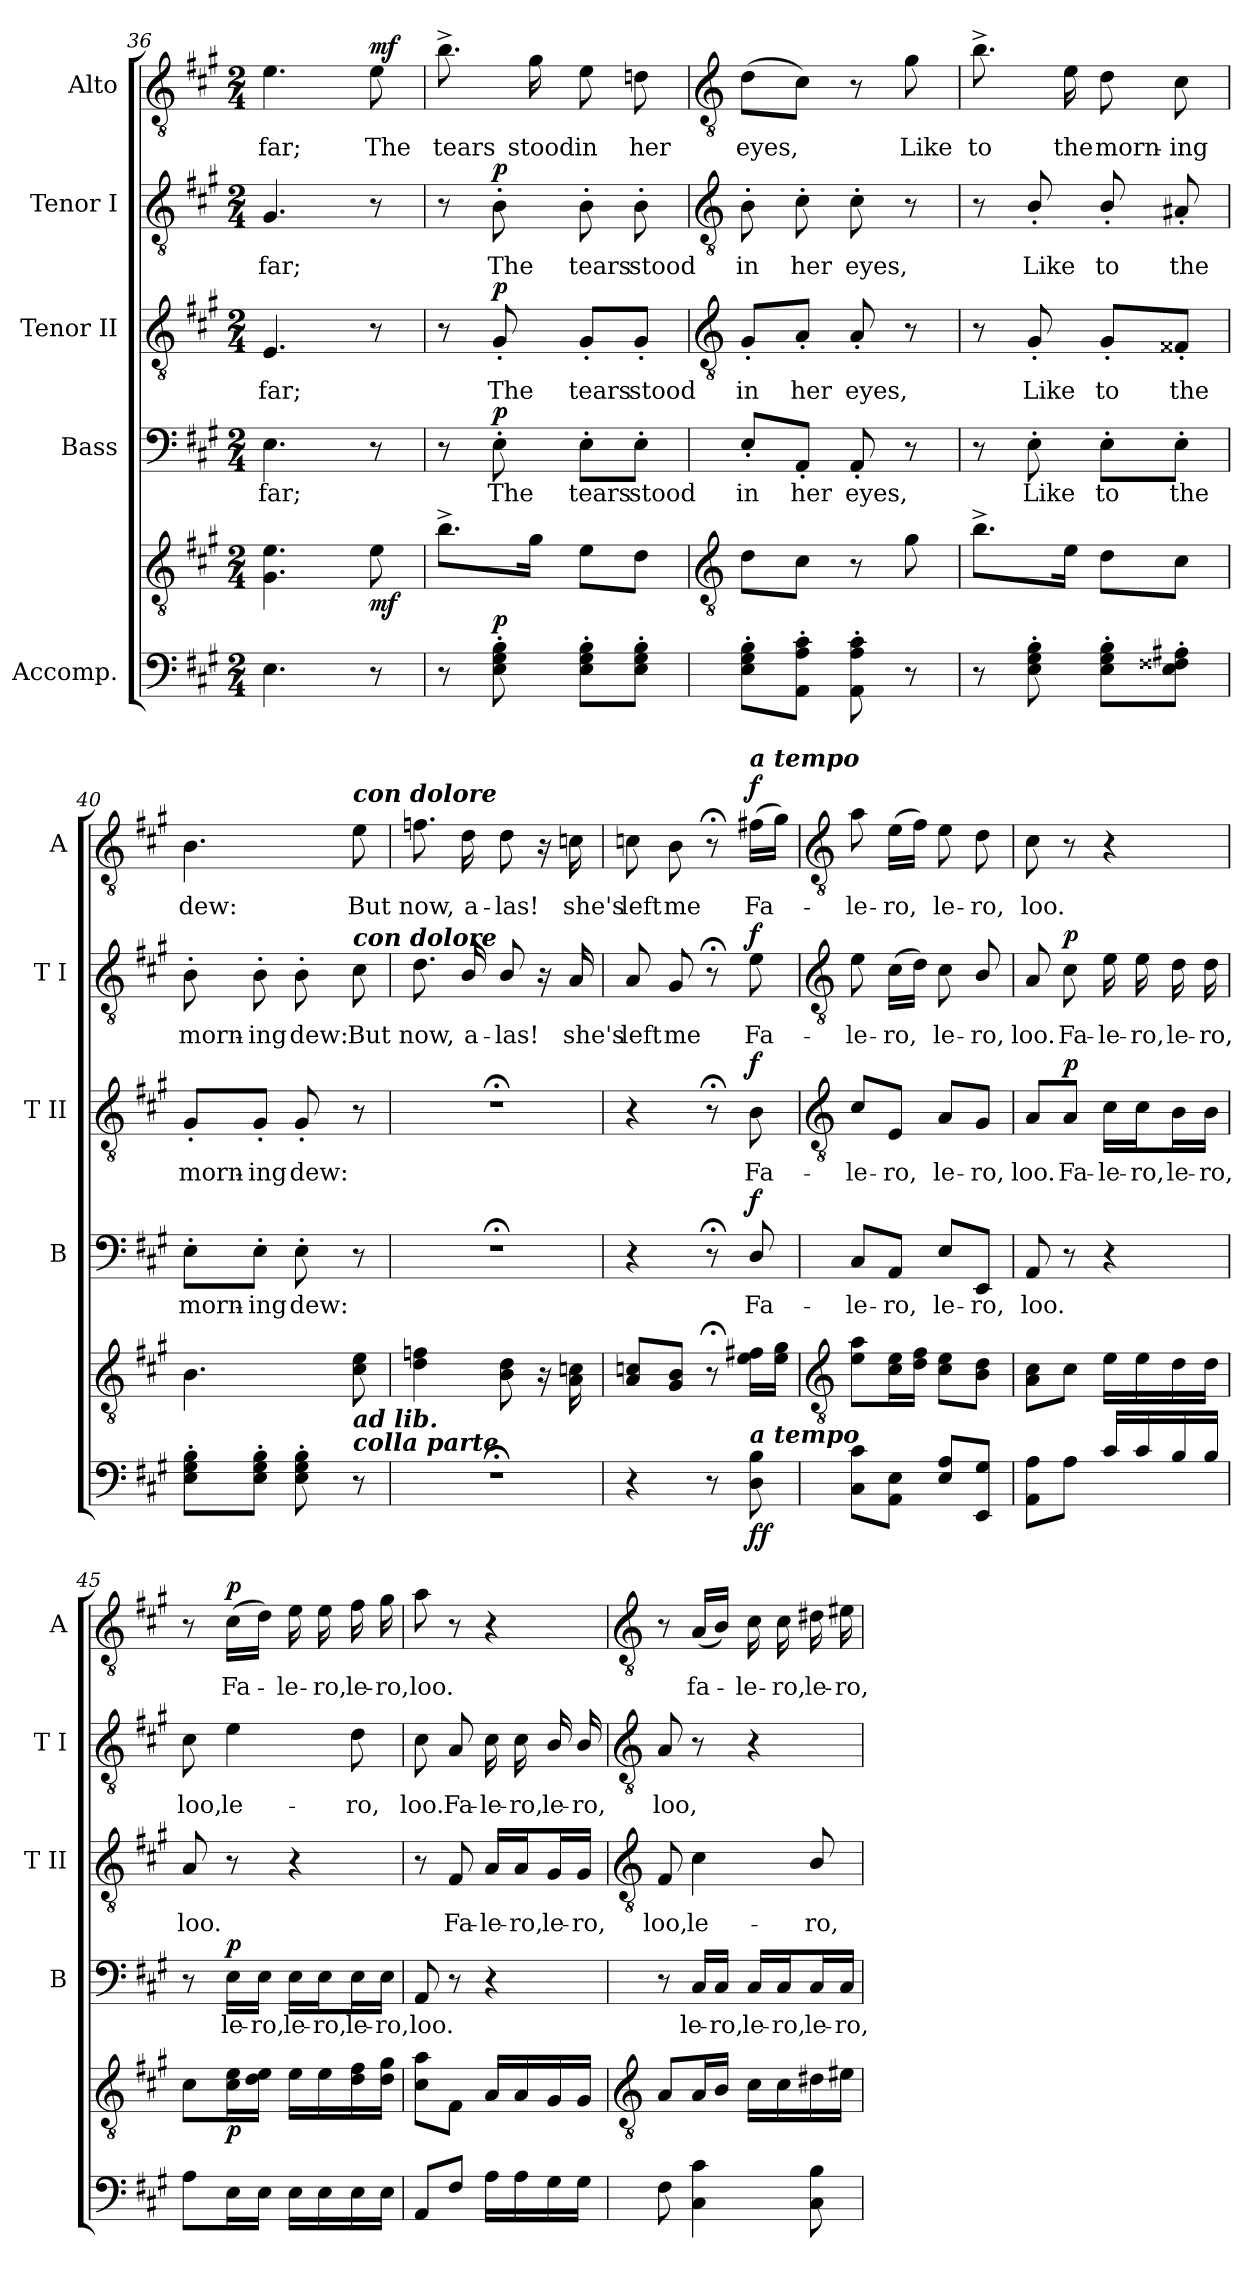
**kern	**kern	**dynam	**kern	**text	**dynam	**kern	**text	**dynam	**kern	**text	**dynam	**kern	**text	**dynam
*part5	*part5	*part5	*part4	*part4	*part4	*part3	*part3	*part3	*part2	*part2	*part2	*part1	*part1	*part1
*staff6	*staff5	*staff5/6	*staff4	*staff4	*staff4	*staff3	*staff3	*staff3	*staff2	*staff2	*staff2	*staff1	*staff1	*staff1
*I"Accomp.	*	*	*I"Bass	*	*	*I"Tenor II	*	*	*I"Tenor I	*	*	*I"Alto	*	*
*	*	*	*I'B	*	*	*I'T II	*	*	*I'T I	*	*	*I'A	*	*
*clefF4	*clefGv2	*	*clefF4	*	*	*clefGv2	*	*	*clefGv2	*	*	*clefGv2	*	*
*k[f#c#g#]	*k[f#c#g#]	*	*k[f#c#g#]	*	*	*k[f#c#g#]	*	*	*k[f#c#g#]	*	*	*k[f#c#g#]	*	*
*A:	*A:	*	*A:	*	*	*A:	*	*	*A:	*	*	*A:	*	*
*M2/4	*M2/4	*	*M2/4	*	*	*M2/4	*	*	*M2/4	*	*	*M2/4	*	*
=36	=36	=36	=36	=36	=36	=36	=36	=36	=36	=36	=36	=36	=36	=36
!	!	!	!	!LO:LY:b	!	!	!LO:LY:b	!	!	!LO:LY:b	!	!	!LO:LY:b	!
4.E	4.G# 4.e	.	4.E	far;	.	4.E	far;	.	4.G#	far;	.	4.e	far;	.
!	!	!LO:DY:b	!	!	!	!	!	!	!	!	!	!	!LO:LY:b	!LO:DY:b
8r	8e	mf	8r	.	.	8r	.	.	8r	.	.	8e	The	mf
=37	=37	=37	=37	=37	=37	=37	=37	=37	=37	=37	=37	=37	=37	=37
!	!	!	!	!	!	!	!	!	!	!	!	!	!LO:LY:b	!
8r	8.b^L	.	8r	.	.	8r	.	.	8r	.	.	8.b^	tears	.
!	!	!LO:DY:a=2	!	!LO:LY:b	!LO:DY:b	!	!LO:LY:b	!LO:DY:b	!	!LO:LY:b	!LO:DY:b	!	!	!
8E' 8G#' 8B'	.	p	8E'	The	p	8G#'	The	p	8B'	The	p	.	.	.
!	!	!	!	!	!	!	!	!	!	!	!	!	!LO:LY:b	!
.	16g#J	.	.	.	.	.	.	.	.	.	.	16g#	stood	.
!	!	!	!	!LO:LY:b	!	!	!LO:LY:b	!	!	!LO:LY:b	!	!	!LO:LY:b	!
8E' 8G#' 8B'L	8eL	.	8E'\L	tears	.	8G#'/L	tears	.	8B'	tears	.	8e	in	.
!	!	!	!	!LO:LY:b	!	!	!LO:LY:b	!	!	!LO:LY:b	!	!	!LO:LY:b	!
8E' 8G#' 8B'J	8dJ	.	8E'\J	stood	.	8G#'/J	stood	.	8B'	stood	.	8dn	her	.
!!LO:LB:g=z
=38	=38	=38	=38	=38	=38	=38	=38	=38	=38	=38	=38	=38	=38	=38
*	*clefGv2	*	*	*	*	*clefGv2	*	*	*clefGv2	*	*	*clefGv2	*	*
!	!	!	!	!LO:LY:b	!	!	!LO:LY:b	!	!	!LO:LY:b	!	!	!LO:LY:b	!
8E' 8G#' 8B'L	8dL	.	8E'/L	in	.	8G#'/L	in	.	8B'	in	.	(>8dL	eyes,	.
!	!	!	!	!LO:LY:b	!	!	!LO:LY:b	!	!	!LO:LY:b	!	!	!	!
8AA' 8A' 8c#'J	8c#J	.	8AA'/J	her	.	8A'/J	her	.	8c#'	her	.	8c#J)	.	.
!	!	!	!	!LO:LY:b	!	!	!LO:LY:b	!	!	!LO:LY:b	!	!	!	!
8AA' 8A' 8c#'	8r	.	8AA'	eyes,	.	8A'	eyes,	.	8c#'	eyes,	.	8r	.	.
!	!	!	!	!	!	!	!	!	!	!	!	!	!LO:LY:b	!
8r	8g#	.	8r	.	.	8r	.	.	8r	.	.	8g#	Like	.
=39	=39	=39	=39	=39	=39	=39	=39	=39	=39	=39	=39	=39	=39	=39
!	!	!	!	!	!	!	!	!	!	!	!	!	!LO:LY:b	!
8r	8.b^L	.	8r	.	.	8r	.	.	8r	.	.	8.b^	to	.
!	!	!	!	!LO:LY:b	!	!	!LO:LY:b	!	!	!LO:LY:b	!	!	!	!
8E' 8G#' 8B'	.	.	8E'	Like	.	8G#'	Like	.	8B'/	Like	.	.	.	.
!	!	!	!	!	!	!	!	!	!	!	!	!	!LO:LY:b	!
.	16eJ	.	.	.	.	.	.	.	.	.	.	16e	the	.
!	!	!	!	!LO:LY:b	!	!	!LO:LY:b	!	!	!LO:LY:b	!	!	!LO:LY:b	!
8E' 8G#' 8B'L	8dL	.	8E'\L	to	.	8G#'/L	to	.	8B'/	to	.	8d	morn-	.
!	!	!	!	!LO:LY:b	!	!	!LO:LY:b	!	!	!LO:LY:b	!	!	!LO:LY:b	!
8E' 8F##X' 8A#X'J	8c#J	.	8E'\J	the	.	8F##X'/J	the	.	8A#X'	the	.	8c#	-ing	.
=40	=40	=40	=40	=40	=40	=40	=40	=40	=40	=40	=40	=40	=40	=40
!	!	!	!	!LO:LY:b	!	!	!LO:LY:b	!	!	!LO:LY:b	!	!	!LO:LY:b	!
8E' 8G#' 8B'L	4.B	.	8E'\L	morn-	.	8G#'/L	morn-	.	8B'	morn-	.	4.B	dew:	.
!	!	!	!	!LO:LY:b	!	!	!LO:LY:b	!	!	!LO:LY:b	!	!	!	!
8E' 8G#' 8B'J	.	.	8E'\J	-ing	.	8G#'/J	-ing	.	8B'	-ing	.	.	.	.
!	!	!	!	!LO:LY:b	!	!	!LO:LY:b	!	!	!LO:LY:b	!	!	!	!
8E' 8G#' 8B'	.	.	8E'	dew:	.	8G#'	dew:	.	8B'	dew:	.	.	.	.
!	!	!	!	!	!	!	!	!	!	!	!	!LO:TX:a:Bi:t=con dolore	!	!
!	!	!	!	!	!	!	!	!	!LO:TX:a:Bi:t=con dolore	!	!	!	!	!
!	!LO:TX:b:Bi:t=ad lib.\ncolla parte	!	!	!	!	!	!	!	!	!	!	!	!	!
!	!	!	!	!	!	!	!	!	!	!LO:LY:b	!	!	!LO:LY:b	!
8r	8c# 8e	.	8r	.	.	8r	.	.	8c#	But	.	8e	But	.
=41	=41	=41	=41	=41	=41	=41	=41	=41	=41	=41	=41	=41	=41	=41
!LO:N:vis=1	!	!	!LO:N:vis=1	!	!	!LO:N:vis=1	!	!	!	!LO:LY:b	!	!	!LO:LY:b	!
2r;<	4d 4fn	.	2r;<	.	.	2r;<	.	.	8.d	now,	.	8.fn	now,	.
!	!	!	!	!	!	!	!	!	!	!LO:LY:b	!	!	!LO:LY:b	!
.	.	.	.	.	.	.	.	.	16B/	a-	.	16d	a-	.
!	!	!	!	!	!	!	!	!	!	!LO:LY:b	!	!	!LO:LY:b	!
.	8B 8d	.	.	.	.	.	.	.	8B/	-las!	.	8d	-las!	.
.	16r	.	.	.	.	.	.	.	16r	.	.	16r	.	.
!	!	!	!	!	!	!	!	!	!	!LO:LY:b	!	!	!LO:LY:b	!
.	16A 16cn	.	.	.	.	.	.	.	16A	she's	.	16cn	she's	.
=42	=42	=42	=42	=42	=42	=42	=42	=42	=42	=42	=42	=42	=42	=42
!	!	!	!	!	!	!	!	!	!	!LO:LY:b	!	!	!LO:LY:b	!
4r	8A 8cnL	.	4r	.	.	4r	.	.	8A	left	.	8cn	left	.
!	!	!	!	!	!	!	!	!	!	!LO:LY:b	!	!	!LO:LY:b	!
.	8G# 8BJ	.	.	.	.	.	.	.	8G#	me	.	8B	me	.
8r	8r;<	.	8r;<	.	.	8r;<	.	.	8r;<	.	.	8r;<	.	.
!	!	!	!	!	!	!	!	!	!	!	!	!LO:TX:a:Bi:t=a tempo	!	!
!	!LO:TX:b:Bi:t=a tempo	!	!	!	!	!	!	!	!	!	!	!	!	!
!	!	!LO:DY:b=2	!	!LO:LY:b	!	!	!LO:LY:b	!	!	!LO:LY:b	!	!	!LO:LY:b	!
!	!	!LO:DY:n=1:b	!	!	!LO:DY:b	!	!	!LO:DY:b	!	!	!LO:DY:b	!	!	!LO:DY:b
8D\ 8B\	16e 16f#XLL	f f	8D/	Fa-	f	8B	Fa-	f	8e	Fa-	f	(>16f#XLL	Fa-	f
.	16e 16g#JJ	.	.	.	.	.	.	.	.	.	.	16g#JJ)	.	.
!!LO:LB:g=z
=43	=43	=43	=43	=43	=43	=43	=43	=43	=43	=43	=43	=43	=43	=43
*	*clefGv2	*	*	*	*	*clefGv2	*	*	*clefGv2	*	*	*clefGv2	*	*
!	!	!	!	!LO:LY:b	!	!	!LO:LY:b	!	!	!LO:LY:b	!	!	!LO:LY:b	!
8C# 8c#L	8e 8aL	.	8C#/L	-le-	.	8c#/L	-le-	.	8e	-le-	.	8a	le-	.
!	!	!	!	!LO:LY:b	!	!	!LO:LY:b	!	!	!LO:LY:b	!	!	!LO:LY:b	!
8AA 8EJ	16c# 16eL	.	8AA/J	-ro,	.	8E/J	-ro,	.	(>16c#LL	-ro,	.	(>16eLL	-ro,	.
.	16d 16f#JJ	.	.	.	.	.	.	.	16dJJ)	.	.	16f#JJ)	.	.
!	!	!	!	!LO:LY:b	!	!	!LO:LY:b	!	!	!LO:LY:b	!	!	!LO:LY:b	!
8E 8AL	8c# 8eL	.	8E/L	le-	.	8A/L	le-	.	8c#	le-	.	8e	le-	.
!	!	!	!	!LO:LY:b	!	!	!LO:LY:b	!	!	!LO:LY:b	!	!	!LO:LY:b	!
8EE 8G#J	8B 8dJ	.	8EE/J	-ro,	.	8G#/J	-ro,	.	8B/	-ro,	.	8d	-ro,	.
=44	=44	=44	=44	=44	=44	=44	=44	=44	=44	=44	=44	=44	=44	=44
!	!	!	!	!LO:LY:b	!	!	!LO:LY:b	!	!	!LO:LY:b	!	!	!LO:LY:b	!
8AA 8AL	8A 8c#L	.	8AA	loo.	.	8A/L	loo.	.	8A	loo.	.	8c#	loo.	.
!	!	!	!	!	!	!	!LO:LY:b	!LO:DY:b	!	!LO:LY:b	!LO:DY:b	!	!	!
8AJ	8c#J	.	8r	.	.	8A/J	Fa-	p	8c#	Fa-	p	8r	.	.
!	!	!	!	!	!	!	!LO:LY:b	!	!	!LO:LY:b	!	!	!	!
16c#LL	16eLL	.	4r	.	.	16c#\LL	-le-	.	16e	-le-	.	4r	.	.
!	!	!	!	!	!	!	!LO:LY:b	!	!	!LO:LY:b	!	!	!	!
16c#	16e	.	.	.	.	16c#\J	-ro,	.	16e	-ro,	.	.	.	.
!	!	!	!	!	!	!	!LO:LY:b	!	!	!LO:LY:b	!	!	!	!
16B/	16d	.	.	.	.	16B\L	le-	.	16d	le-	.	.	.	.
!	!	!	!	!	!	!	!LO:LY:b	!	!	!LO:LY:b	!	!	!	!
16B/JJ	16dJJ	.	.	.	.	16B\JJ	-ro,	.	16d	-ro,	.	.	.	.
=45	=45	=45	=45	=45	=45	=45	=45	=45	=45	=45	=45	=45	=45	=45
!	!	!	!	!	!	!	!LO:LY:b	!	!	!LO:LY:b	!	!	!	!
8AL	8c#L	.	8r	.	.	8A	loo.	.	8c#	loo,	.	8r	.	.
!	!	!LO:DY:b	!	!LO:LY:b	!LO:DY:b	!	!	!	!	!LO:LY:b	!	!	!LO:LY:b	!LO:DY:b
16EL	16c# 16eL	p	16E\LL	le-	p	8r	.	.	4e	le-	.	(>16c#LL	Fa-	p
!	!	!	!	!LO:LY:b	!	!	!	!	!	!	!	!	!	!
16EJJ	16d 16eJJ	.	16E\JJ	-ro,	.	.	.	.	.	.	.	16dJJ)	.	.
!	!	!	!	!LO:LY:b	!	!	!	!	!	!	!	!	!LO:LY:b	!
16ELL	16eLL	.	16E\LL	le-	.	4r	.	.	.	.	.	16e	le-	.
!	!	!	!	!LO:LY:b	!	!	!	!	!	!	!	!	!LO:LY:b	!
16E	16e	.	16E\J	-ro,	.	.	.	.	.	.	.	16e	-ro,	.
!	!	!	!	!LO:LY:b	!	!	!	!	!	!LO:LY:b	!	!	!LO:LY:b	!
16E	16d 16f#	.	16E\L	le-	.	.	.	.	8d	-ro,	.	16f#	le-	.
!	!	!	!	!LO:LY:b	!	!	!	!	!	!	!	!	!LO:LY:b	!
16EJJ	16d 16g#JJ	.	16E\JJ	-ro,	.	.	.	.	.	.	.	16g#	-ro,	.
=46	=46	=46	=46	=46	=46	=46	=46	=46	=46	=46	=46	=46	=46	=46
!	!	!	!	!LO:LY:b	!	!	!	!	!	!LO:LY:b	!	!	!LO:LY:b	!
8AAL	8c# 8aL	.	8AA	loo.	.	8r	.	.	8c#	loo.	.	8a	loo.	.
!	!	!	!	!	!	!	!LO:LY:b	!	!	!LO:LY:b	!	!	!	!
8F#J	8F#J	.	8r	.	.	8F#	Fa-	.	8A	Fa-	.	8r	.	.
!	!	!	!	!	!	!	!LO:LY:b	!	!	!LO:LY:b	!	!	!	!
16ALL	16ALL	.	4r	.	.	16A/LL	-le-	.	16c#	-le-	.	4r	.	.
!	!	!	!	!	!	!	!LO:LY:b	!	!	!LO:LY:b	!	!	!	!
16A	16A	.	.	.	.	16A/J	-ro,	.	16c#	-ro,	.	.	.	.
!	!	!	!	!	!	!	!LO:LY:b	!	!	!LO:LY:b	!	!	!	!
16G#	16G#	.	.	.	.	16G#/L	le-	.	16B/	le-	.	.	.	.
!	!	!	!	!	!	!	!LO:LY:b	!	!	!LO:LY:b	!	!	!	!
16G#JJ	16G#JJ	.	.	.	.	16G#/JJ	-ro,	.	16B/	-ro,	.	.	.	.
!!LO:LB:g=z
=47	=47	=47	=47	=47	=47	=47	=47	=47	=47	=47	=47	=47	=47	=47
*	*clefGv2	*	*	*	*	*clefGv2	*	*	*clefGv2	*	*	*clefGv2	*	*
!	!	!	!	!	!	!	!LO:LY:b	!	!	!LO:LY:b	!	!	!	!
8F#	8AL	.	8r	.	.	8F#	loo,	.	8A	loo,	.	8r	.	.
!	!	!	!	!LO:LY:b	!	!	!LO:LY:b	!	!	!	!	!	!LO:LY:b	!
4C# 4c#	16AL	.	16C#/LL	le-	.	4c#	le-	.	8r	.	.	(<16ALL	fa-	.
!	!	!	!	!LO:LY:b	!	!	!	!	!	!	!	!	!	!
.	16BJJ	.	16C#/JJ	-ro,	.	.	.	.	.	.	.	16BJJ)	.	.
!	!	!	!	!LO:LY:b	!	!	!	!	!	!	!	!	!LO:LY:b	!
.	16c#LL	.	16C#/LL	le-	.	.	.	.	4r	.	.	16c#	le-	.
!	!	!	!	!LO:LY:b	!	!	!	!	!	!	!	!	!LO:LY:b	!
.	16c#	.	16C#/J	-ro,	.	.	.	.	.	.	.	16c#	-ro,	.
!	!	!	!	!LO:LY:b	!	!	!LO:LY:b	!	!	!	!	!	!LO:LY:b	!
8C# 8B	16d#X	.	16C#/L	le-	.	8B/	-ro,	.	.	.	.	16d#X	le-	.
!	!	!	!	!LO:LY:b	!	!	!	!	!	!	!	!	!LO:LY:b	!
.	16e#XJJ	.	16C#/JJ	-ro,	.	.	.	.	.	.	.	16e#X	-ro,	.
=	=	=	=	=	=	=	=	=	=	=	=	=	=	=
*-	*-	*-	*-	*-	*-	*-	*-	*-	*-	*-	*-	*-	*-	*-
